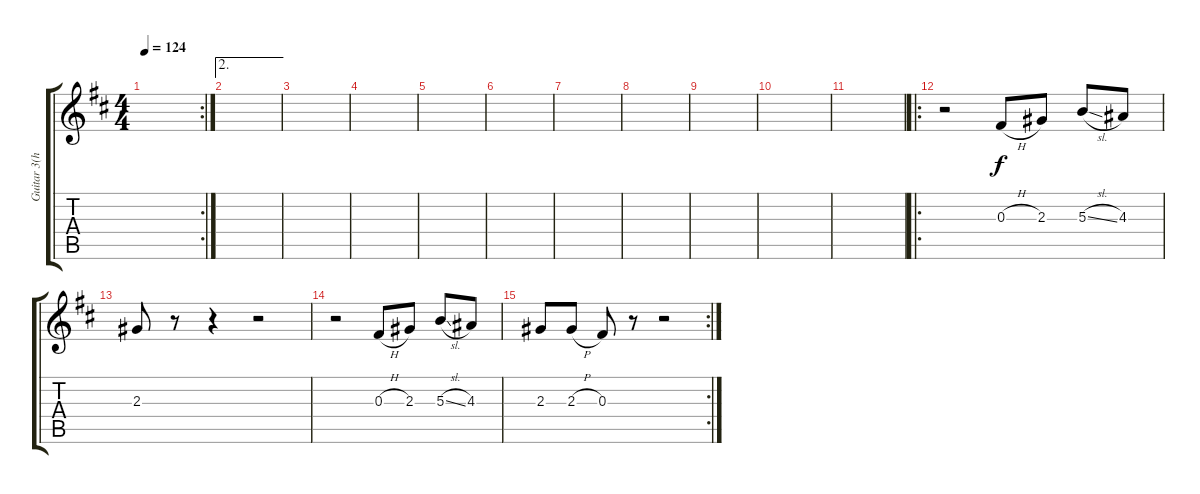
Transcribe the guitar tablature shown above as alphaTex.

\track ("Guitar 3(harmony)" "Guitar 3(h") {instrument distortionguitar}
\staff {score tabs}
\tuning (Eb4 Bb3 Gb3 Db3 Ab2 Eb2) {hide}
\rc 2
\ts (4 4)
\tempo 124
\clef g2
\ks d
|
\ae 2
|
|
|
|
|
|
|
|
|
|
\ro
r.2 0.3{h}.8 2.3.8 5.3{sl}.8 4.3.8 |
2.3.8 r.8 r.4 r.2 |
r.2 0.3{h}.8 2.3.8 5.3{sl}.8 4.3.8 |
\rc 2
2.3.8 2.3{h}.8 0.3.8 r.8 r.2
